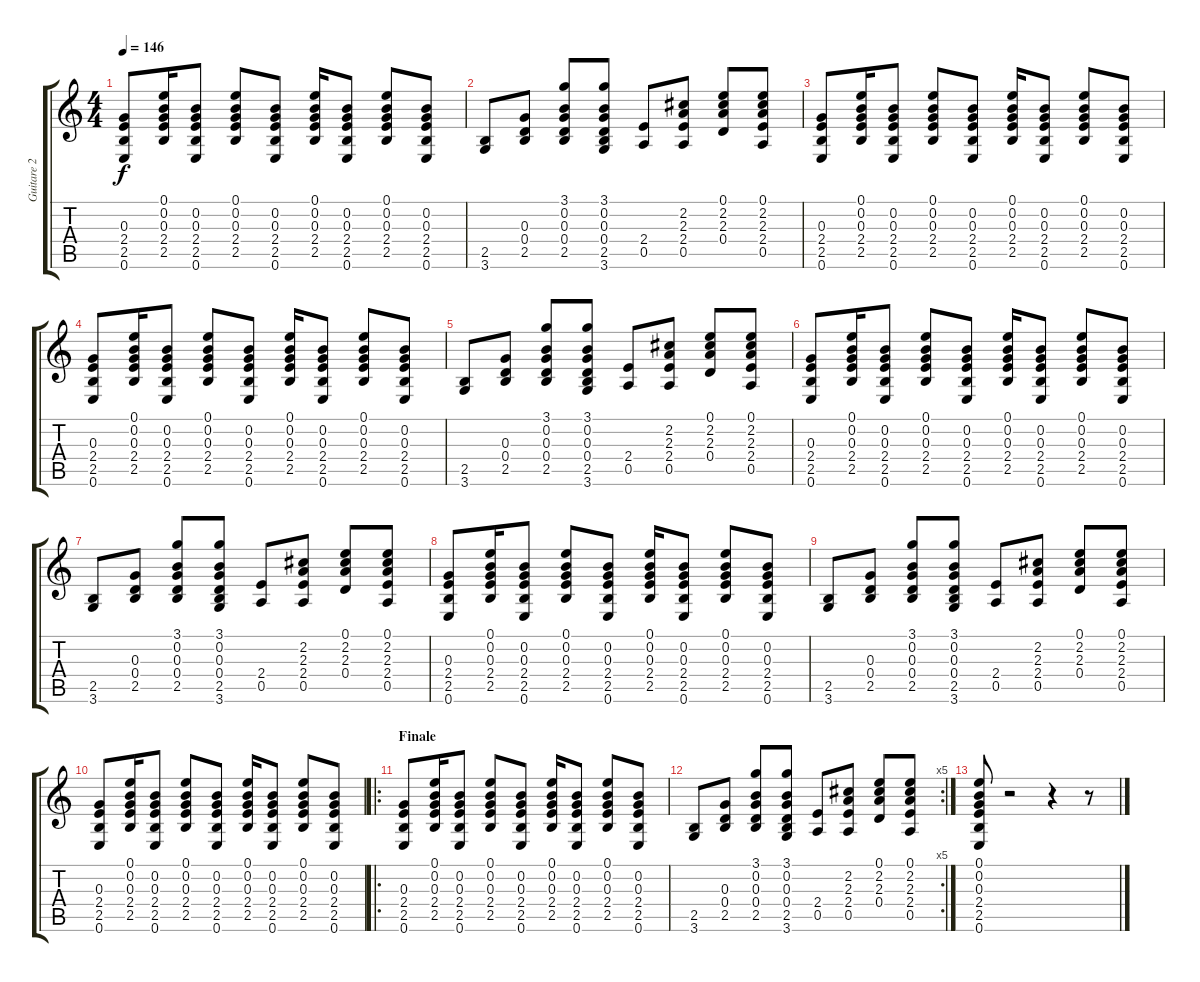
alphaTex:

\track ("Guitare 2 (Chorus)" "Guitare 2 ") {instrument electricguitarclean}
\staff {score tabs}
\tuning (E4 B3 G3 D3 A2 E2) {hide}
\ts (4 4)
\tempo 146
\clef g2
\ks c
(0.3 2.4 2.5 0.6).8{dy f} (0.1 0.2 0.3 2.4 2.5).16 (0.2 0.3 2.4 2.5 0.6).8 (0.1 0.2 0.3 2.4 2.5).8 (0.2 0.3 2.4 2.5 0.6).8 (0.1 0.2 0.3 2.4 2.5).16 (0.2 0.3 2.4 2.5 0.6).8 (0.1 0.2 0.3 2.4 2.5).8 (0.2 0.3 2.4 2.5 0.6).8 |
(2.5 3.6).8 (0.3 0.4 2.5).8 (3.1 0.2 0.3 0.4 2.5).8 (3.1 0.2 0.3 0.4 2.5 3.6).8 (2.4 0.5).8 (2.2 2.3 2.4 0.5).8 (0.1 2.2 2.3 0.4).8 (0.1 2.2 2.3 2.4 0.5).8 |
(0.3 2.4 2.5 0.6).8 (0.1 0.2 0.3 2.4 2.5).16 (0.2 0.3 2.4 2.5 0.6).8 (0.1 0.2 0.3 2.4 2.5).8 (0.2 0.3 2.4 2.5 0.6).8 (0.1 0.2 0.3 2.4 2.5).16 (0.2 0.3 2.4 2.5 0.6).8 (0.1 0.2 0.3 2.4 2.5).8 (0.2 0.3 2.4 2.5 0.6).8 |
(0.3 2.4 2.5 0.6).8 (0.1 0.2 0.3 2.4 2.5).16 (0.2 0.3 2.4 2.5 0.6).8 (0.1 0.2 0.3 2.4 2.5).8 (0.2 0.3 2.4 2.5 0.6).8 (0.1 0.2 0.3 2.4 2.5).16 (0.2 0.3 2.4 2.5 0.6).8 (0.1 0.2 0.3 2.4 2.5).8 (0.2 0.3 2.4 2.5 0.6).8 |
(2.5 3.6).8 (0.3 0.4 2.5).8 (3.1 0.2 0.3 0.4 2.5).8 (3.1 0.2 0.3 0.4 2.5 3.6).8 (2.4 0.5).8 (2.2 2.3 2.4 0.5).8 (0.1 2.2 2.3 0.4).8 (0.1 2.2 2.3 2.4 0.5).8 |
(0.3 2.4 2.5 0.6).8 (0.1 0.2 0.3 2.4 2.5).16 (0.2 0.3 2.4 2.5 0.6).8 (0.1 0.2 0.3 2.4 2.5).8 (0.2 0.3 2.4 2.5 0.6).8 (0.1 0.2 0.3 2.4 2.5).16 (0.2 0.3 2.4 2.5 0.6).8 (0.1 0.2 0.3 2.4 2.5).8 (0.2 0.3 2.4 2.5 0.6).8 |
(2.5 3.6).8 (0.3 0.4 2.5).8 (3.1 0.2 0.3 0.4 2.5).8 (3.1 0.2 0.3 0.4 2.5 3.6).8 (2.4 0.5).8 (2.2 2.3 2.4 0.5).8 (0.1 2.2 2.3 0.4).8 (0.1 2.2 2.3 2.4 0.5).8 |
(0.3 2.4 2.5 0.6).8 (0.1 0.2 0.3 2.4 2.5).16 (0.2 0.3 2.4 2.5 0.6).8 (0.1 0.2 0.3 2.4 2.5).8 (0.2 0.3 2.4 2.5 0.6).8 (0.1 0.2 0.3 2.4 2.5).16 (0.2 0.3 2.4 2.5 0.6).8 (0.1 0.2 0.3 2.4 2.5).8 (0.2 0.3 2.4 2.5 0.6).8 |
(2.5 3.6).8 (0.3 0.4 2.5).8 (3.1 0.2 0.3 0.4 2.5).8 (3.1 0.2 0.3 0.4 2.5 3.6).8 (2.4 0.5).8 (2.2 2.3 2.4 0.5).8 (0.1 2.2 2.3 0.4).8 (0.1 2.2 2.3 2.4 0.5).8 |
(0.3 2.4 2.5 0.6).8 (0.1 0.2 0.3 2.4 2.5).16 (0.2 0.3 2.4 2.5 0.6).8 (0.1 0.2 0.3 2.4 2.5).8 (0.2 0.3 2.4 2.5 0.6).8 (0.1 0.2 0.3 2.4 2.5).16 (0.2 0.3 2.4 2.5 0.6).8 (0.1 0.2 0.3 2.4 2.5).8 (0.2 0.3 2.4 2.5 0.6).8 |
\ro
\section ("" "Finale")
(0.3 2.4 2.5 0.6).8 (0.1 0.2 0.3 2.4 2.5).16 (0.2 0.3 2.4 2.5 0.6).8 (0.1 0.2 0.3 2.4 2.5).8 (0.2 0.3 2.4 2.5 0.6).8 (0.1 0.2 0.3 2.4 2.5).16 (0.2 0.3 2.4 2.5 0.6).8 (0.1 0.2 0.3 2.4 2.5).8 (0.2 0.3 2.4 2.5 0.6).8 |
\rc 5
(2.5 3.6).8 (0.3 0.4 2.5).8 (3.1 0.2 0.3 0.4 2.5).8 (3.1 0.2 0.3 0.4 2.5 3.6).8 (2.4 0.5).8 (2.2 2.3 2.4 0.5).8 (0.1 2.2 2.3 0.4).8 (0.1 2.2 2.3 2.4 0.5).8 |
(0.1 0.2 0.3 2.4 2.5 0.6).8 r.2 r.4 r.8
